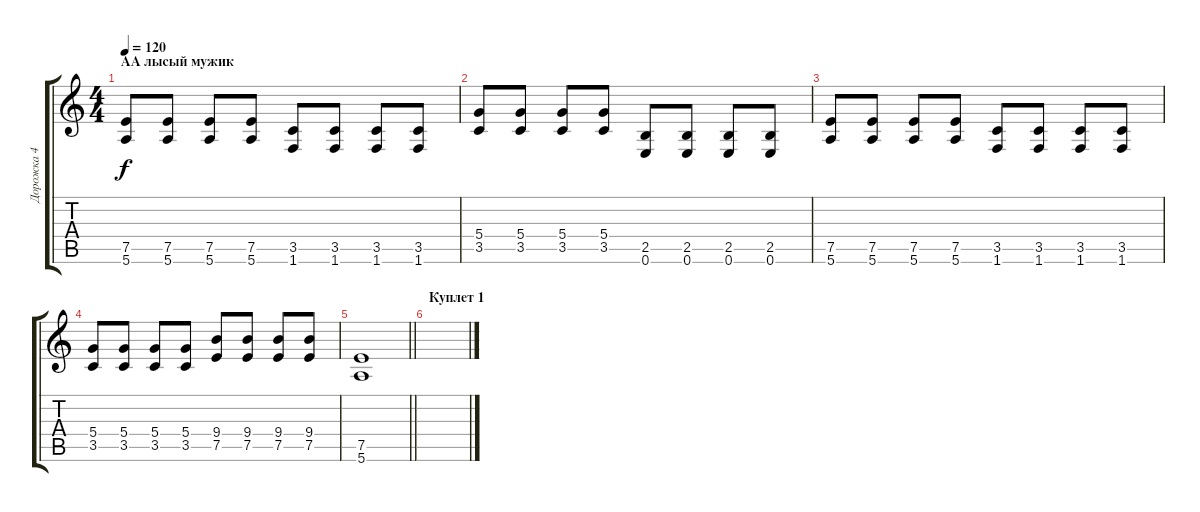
\track ("Дорожка 4" "Дорожка 4") {instrument distortionguitar}
\staff {score tabs}
\tuning (E4 B3 G3 D3 A2 E2) {hide}
\ts (4 4)
\section ("" "АА лысый мужик")
\tempo 120
\clef g2
\ks c
(7.5 5.6).8{dy f} (7.5 5.6).8 (7.5 5.6).8 (7.5 5.6).8 (3.5 1.6).8 (3.5 1.6).8 (3.5 1.6).8 (3.5 1.6).8 |
(5.4 3.5).8 (5.4 3.5).8 (5.4 3.5).8 (5.4 3.5).8 (2.5 0.6).8 (2.5 0.6).8 (2.5 0.6).8 (2.5 0.6).8 |
(7.5 5.6).8 (7.5 5.6).8 (7.5 5.6).8 (7.5 5.6).8 (3.5 1.6).8 (3.5 1.6).8 (3.5 1.6).8 (3.5 1.6).8 |
(5.4 3.5).8 (5.4 3.5).8 (5.4 3.5).8 (5.4 3.5).8 (9.4 7.5).8 (9.4 7.5).8 (9.4 7.5).8 (9.4 7.5).8 |
\barLineRight lightlight
(7.5 5.6).1 |
\section ("" "Куплет 1")
